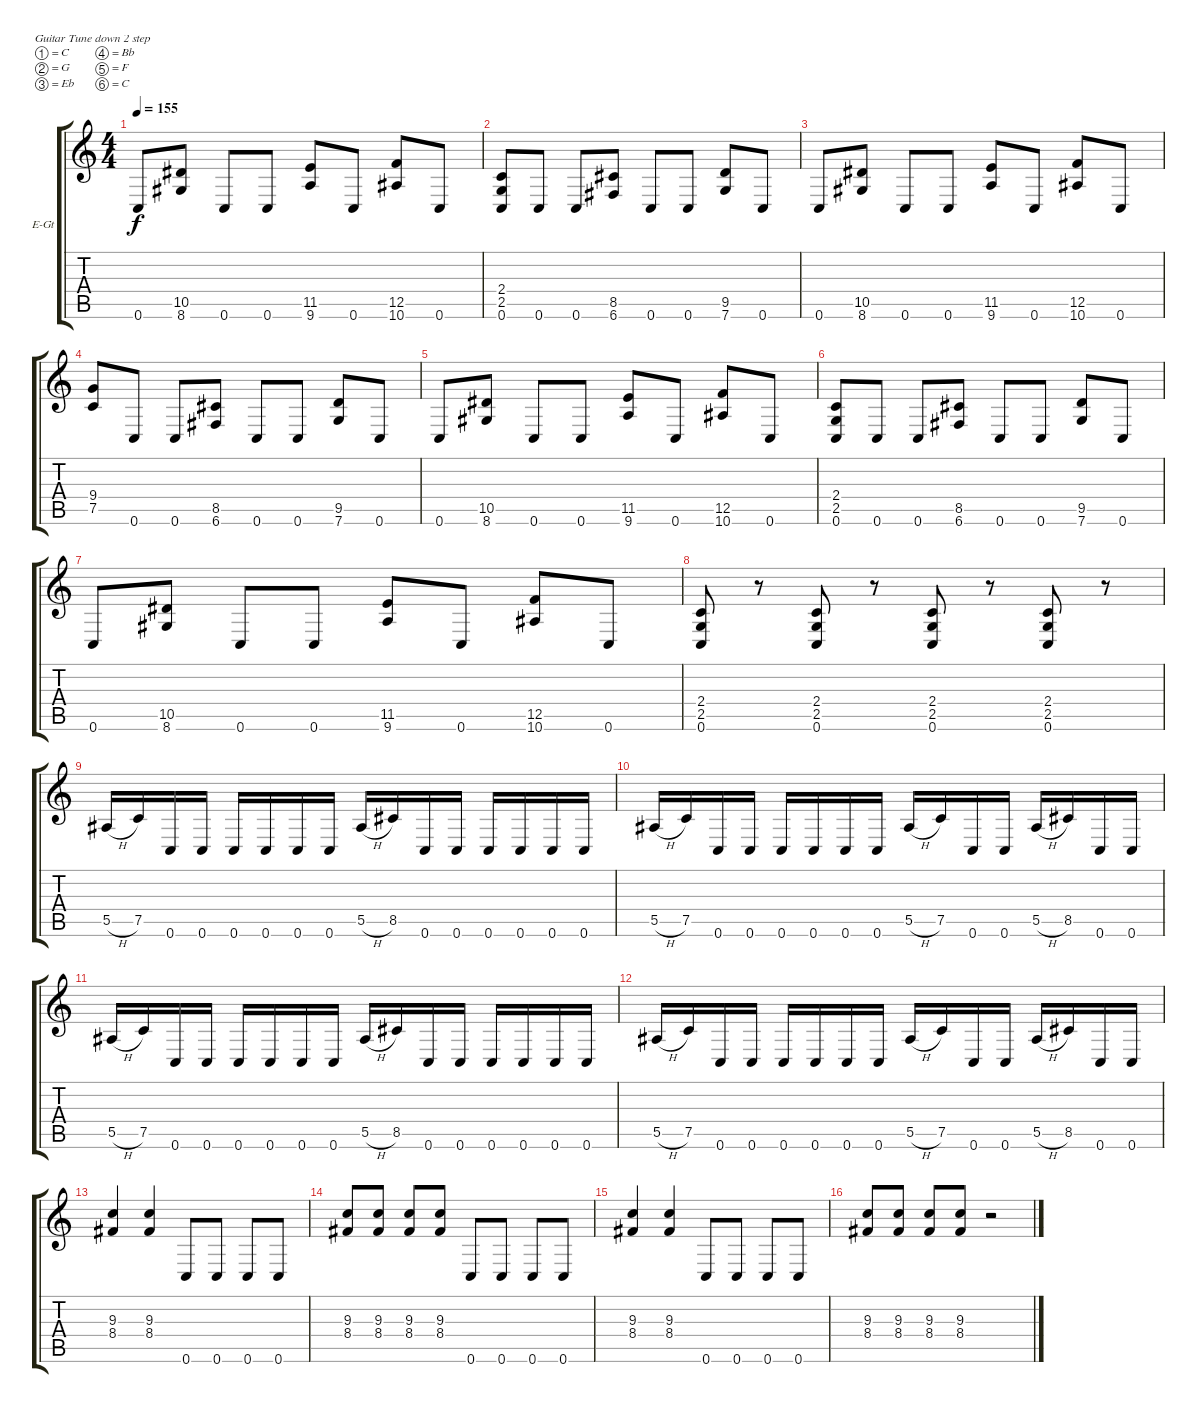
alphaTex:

\defaultSystemsLayout 4
\bracketExtendMode groupsimilarinstruments
\firstSystemTrackNameOrientation horizontal
\otherSystemsTrackNameOrientation horizontal
\track ("Michael Amott" "E-Gt") {instrument overdrivenguitar}
\staff {score tabs}
\tuning (C4 G3 Eb3 Bb2 F2 C2)
\ts (4 4)
\tempo 155
\clef g2
\ks c
0.6.8{dy f} (10.5 8.6).8 0.6.8 0.6.8 (11.5 9.6).8 0.6.8 (12.5 10.6).8 0.6.8 |
(2.4 2.5 0.6).8 0.6.8 0.6.8 (8.5 6.6).8 0.6.8 0.6.8 (9.5 7.6).8 0.6.8 |
0.6.8 (10.5 8.6).8 0.6.8 0.6.8 (11.5 9.6).8 0.6.8 (12.5 10.6).8 0.6.8 |
(9.4 7.5).8 0.6.8 0.6.8 (8.5 6.6).8 0.6.8 0.6.8 (9.5 7.6).8 0.6.8 |
0.6.8 (10.5 8.6).8 0.6.8 0.6.8 (11.5 9.6).8 0.6.8 (12.5 10.6).8 0.6.8 |
(2.4 2.5 0.6).8 0.6.8 0.6.8 (8.5 6.6).8 0.6.8 0.6.8 (9.5 7.6).8 0.6.8 |
0.6.8 (10.5 8.6).8 0.6.8 0.6.8 (11.5 9.6).8 0.6.8 (12.5 10.6).8 0.6.8 |
(2.4 2.5 0.6).8 r.8 (2.4 2.5 0.6).8 r.8 (2.4 2.5 0.6).8 r.8 (2.4 2.5 0.6).8 r.8 |
5.5{h}.16 7.5.16 0.6.16 0.6.16 0.6.16 0.6.16 0.6.16 0.6.16 5.5{h}.16 8.5.16 0.6.16 0.6.16 0.6.16 0.6.16 0.6.16 0.6.16 |
5.5{h}.16 7.5.16 0.6.16 0.6.16 0.6.16 0.6.16 0.6.16 0.6.16 5.5{h}.16 7.5.16 0.6.16 0.6.16 5.5{h}.16 8.5.16 0.6.16 0.6.16 |
5.5{h}.16 7.5.16 0.6.16 0.6.16 0.6.16 0.6.16 0.6.16 0.6.16 5.5{h}.16 8.5.16 0.6.16 0.6.16 0.6.16 0.6.16 0.6.16 0.6.16 |
5.5{h}.16 7.5.16 0.6.16 0.6.16 0.6.16 0.6.16 0.6.16 0.6.16 5.5{h}.16 7.5.16 0.6.16 0.6.16 5.5{h}.16 8.5.16 0.6.16 0.6.16 |
(9.3 8.4).4 (9.3 8.4).4 0.6.8 0.6.8 0.6.8 0.6.8 |
(9.3 8.4).8 (9.3 8.4).8 (9.3 8.4).8 (9.3 8.4).8 0.6.8 0.6.8 0.6.8 0.6.8 |
(9.3 8.4).4 (9.3 8.4).4 0.6.8 0.6.8 0.6.8 0.6.8 |
(9.3 8.4).8 (9.3 8.4).8 (9.3 8.4).8 (9.3 8.4).8 r.2
